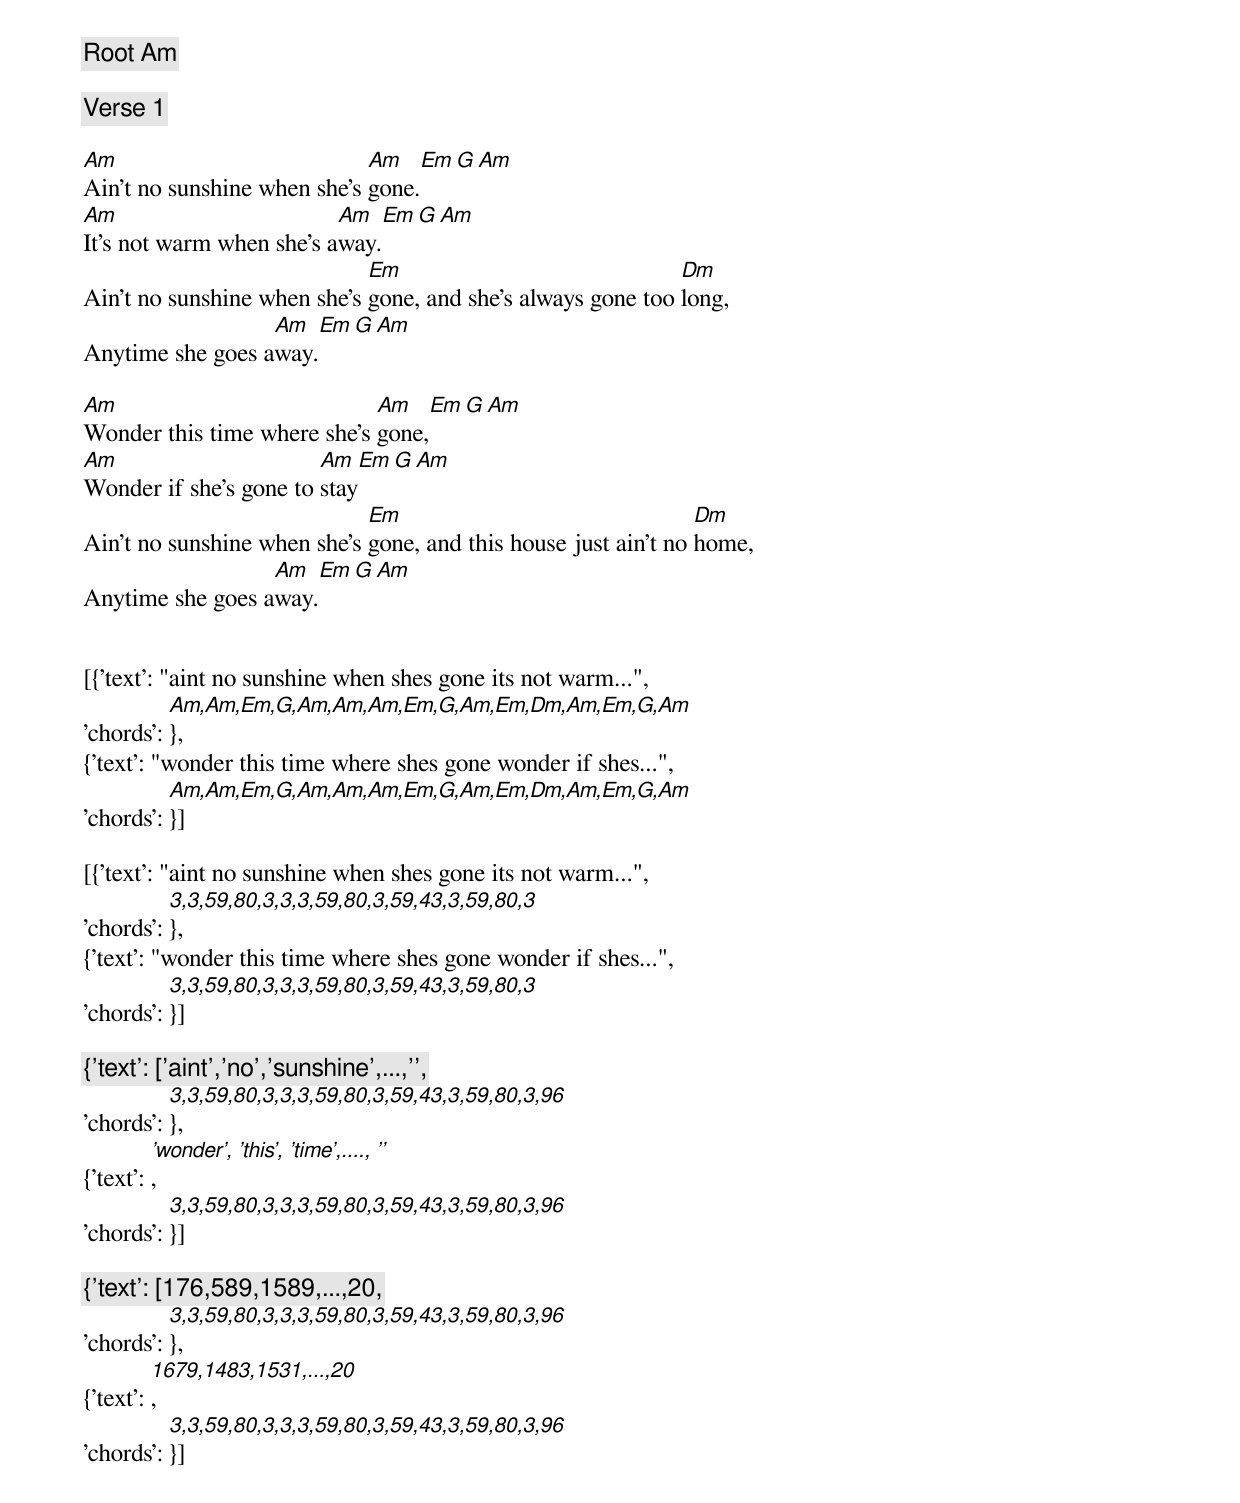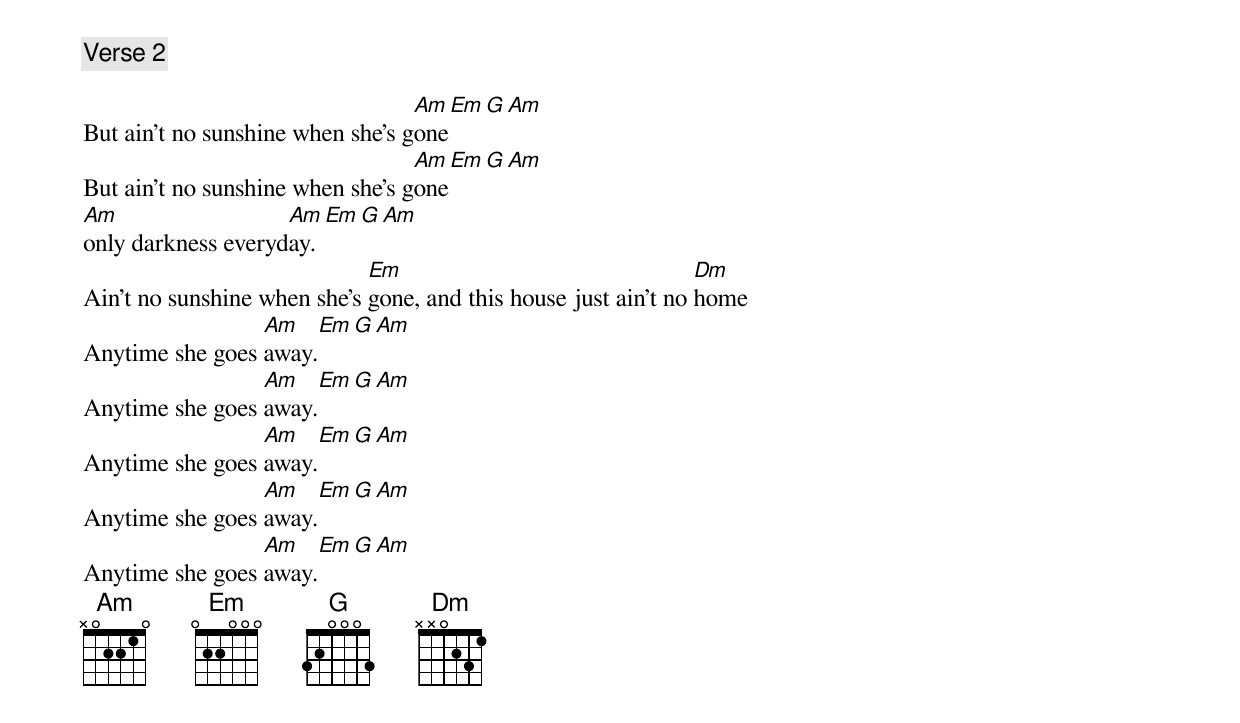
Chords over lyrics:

[Root] Am

[Verse 1]

Am                           Am     Em G Am
Ain't no sunshine when she's gone.
Am                        Am        Em G Am
It's not warm when she's away.
                             Em                              Dm
Ain't no sunshine when she's gone, and she's always gone too long,
                  Am      Em G Am
Anytime she goes away.

Am                           Am     Em G Am
Wonder this time where she's gone,
Am                      Am       Em G Am
Wonder if she's gone to stay
                             Em                                 Dm
Ain't no sunshine when she's gone, and this house just ain't no home,
                  Am      Em G Am
Anytime she goes away.


[{'text': "aint no sunshine when shes gone its not warm...",
'chords': [Am,Am,Em,G,Am,Am,Am,Em,G,Am,Em,Dm,Am,Em,G,Am]},
{'text': "wonder this time where shes gone wonder if shes...",
'chords': [Am,Am,Em,G,Am,Am,Am,Em,G,Am,Em,Dm,Am,Em,G,Am]}]

[{'text': "aint no sunshine when shes gone its not warm...",
'chords': [3,3,59,80,3,3,3,59,80,3,59,43,3,59,80,3]},
{'text': "wonder this time where shes gone wonder if shes...",
'chords': [3,3,59,80,3,3,3,59,80,3,59,43,3,59,80,3]}]

[{'text': ['aint','no','sunshine',...,'<STOP>'],
'chords': [3,3,59,80,3,3,3,59,80,3,59,43,3,59,80,3,96]},
{'text': ['wonder', 'this', 'time',...., '<STOP>'],
'chords': [3,3,59,80,3,3,3,59,80,3,59,43,3,59,80,3,96]}]

[{'text': [176,589,1589,...,20],
'chords': [3,3,59,80,3,3,3,59,80,3,59,43,3,59,80,3,96]},
{'text': [1679,1483,1531,...,20],
'chords': [3,3,59,80,3,3,3,59,80,3,59,43,3,59,80,3,96]}]







[Verse 2]

                                  Am      Em G Am
But ain't no sunshine when she's gone
                                  Am      Em G Am
But ain't no sunshine when she's gone
Am                  Am      Em G Am
only darkness everyday.
                             Em                                 Dm
Ain't no sunshine when she's gone, and this house just ain't no home
                 Am      Em G Am
Anytime she goes away.
                 Am      Em G Am
Anytime she goes away.
                 Am      Em G Am
Anytime she goes away.
                 Am      Em G Am
Anytime she goes away.
                 Am      Em G Am
Anytime she goes away.
